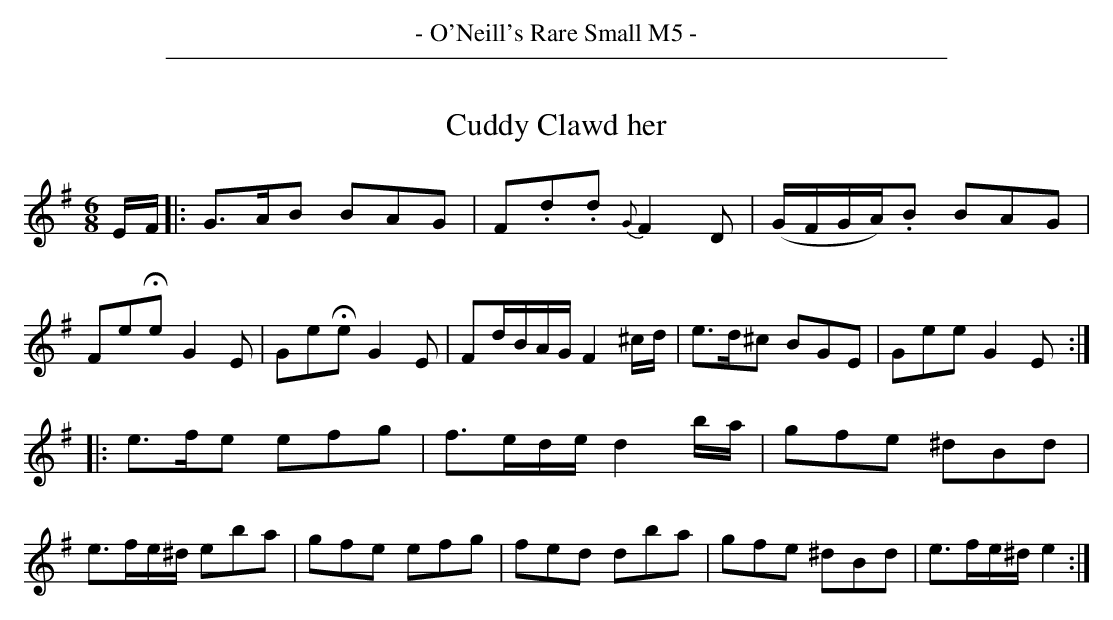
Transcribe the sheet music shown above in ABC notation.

X:1
T: Cuddy Clawd her
M: 6/8
L: 1/8
K: G	% ending on Em
E/F/ |:\
G>AB BAG | F.d.d {G}F2D | (G/F/G/A/).B BAG | FeHe G2E |\
GeHe G2E | Fd/B/A/G/ F2 ^c/d/ | e>d^c BGE | Gee G2E ::
e>fe efg | f>ed/e/ d2b/a/ | gfe ^dBd | e>fe/^d/ eba |\
gfe efg | fed dba | gfe ^dBd | e>fe/^d/ e2 :|
